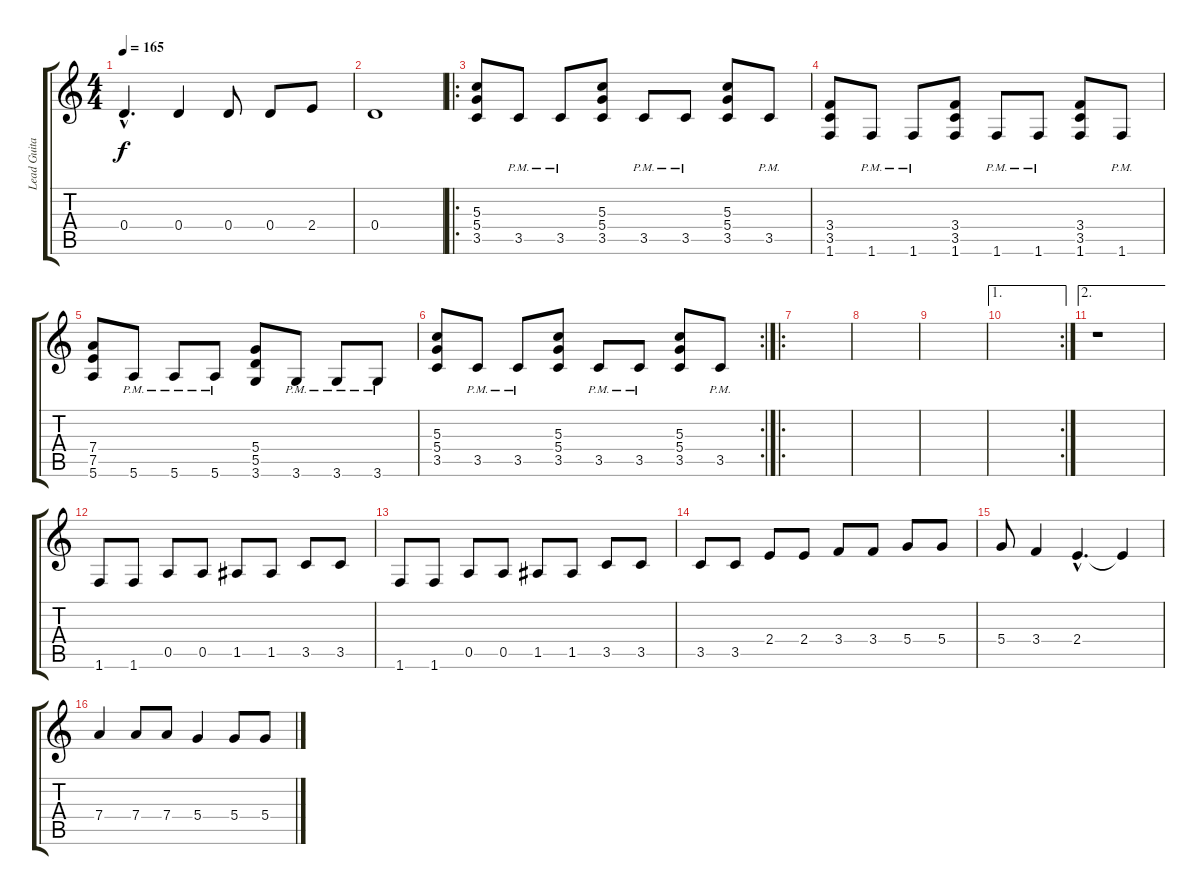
\track ("Lead Guitar" "Lead Guita") {instrument distortionguitar}
\staff {score tabs}
\tuning (E4 B3 G3 D3 A2 E2) {hide}
\ts (4 4)
\tempo 165
\clef g2
\ks c
0.4{hac}.4{d dy f} 0.4.4 0.4.8 0.4.8 2.4.8 |
0.4.1 |
\ro
(5.3 5.4 3.5).8 3.5{pm}.8 3.5{pm}.8 (5.3 5.4 3.5).8 3.5{pm}.8 3.5{pm}.8 (5.3 5.4 3.5).8 3.5{pm}.8 |
(3.4 3.5 1.6).8 1.6{pm}.8 1.6{pm}.8 (3.4 3.5 1.6).8 1.6{pm}.8 1.6{pm}.8 (3.4 3.5 1.6).8 1.6{pm}.8 |
(7.4 7.5 5.6).8 5.6{pm}.8 5.6{pm}.8 5.6{pm}.8 (5.4 5.5 3.6).8 3.6{pm}.8 3.6{pm}.8 3.6{pm}.8 |
\rc 2
(5.3 5.4 3.5).8 3.5{pm}.8 3.5{pm}.8 (5.3 5.4 3.5).8 3.5{pm}.8 3.5{pm}.8 (5.3 5.4 3.5).8 3.5{pm}.8 |
\ro
|
|
|
\ae 1
\rc 2
|
\ae 2
r.1 |
1.6.8 1.6.8 0.5.8 0.5.8 1.5.8 1.5.8 3.5.8 3.5.8 |
1.6.8 1.6.8 0.5.8 0.5.8 1.5.8 1.5.8 3.5.8 3.5.8 |
3.5.8 3.5.8 2.4.8 2.4.8 3.4.8 3.4.8 5.4.8 5.4.8 |
5.4.8 3.4.4 2.4{hac}.4{d} 2.4{t}.4 |
7.4.4 7.4.8 7.4.8 5.4.4 5.4.8 5.4.8
